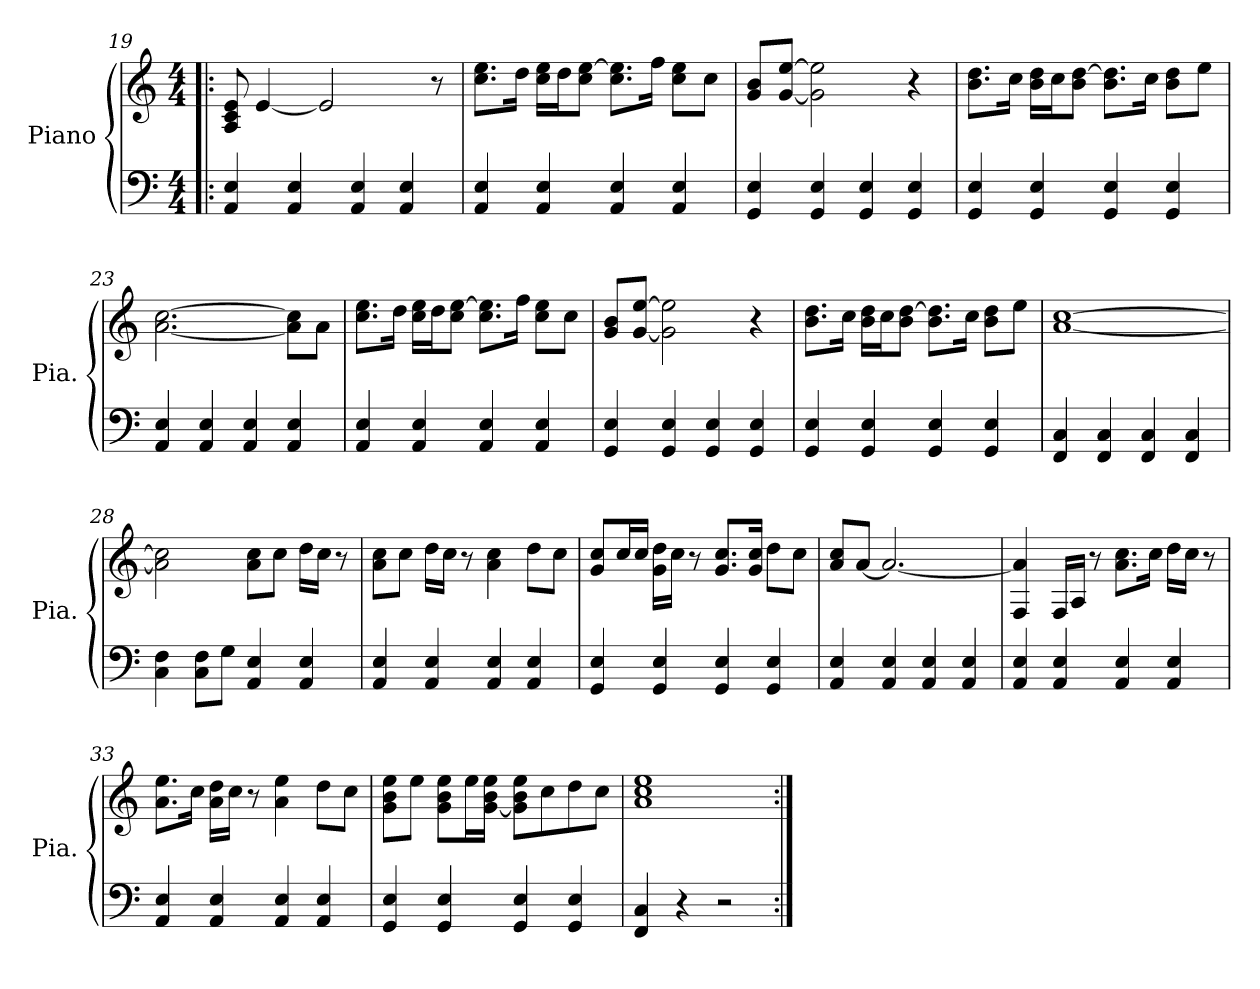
**kern	**kern
*part1	*part1
*staff2	*staff1
*I"Piano	*
*I'Pia.	*
*clefF4	*clefG2
*k[]	*k[]
*M4/4	*M4/4
=19!|:	=19!|:
4AA/ 4E/	8A/ 8c/ 8e/
.	[4e/
4AA/ 4E/	.
.	2e/]
4AA/ 4E/	.
4AA/ 4E/	.
.	8r
!!LO:LB:g=z
=20	=20
4AA/ 4E/	8.cc\ 8.ee\L
.	16dd\Jk
4AA/ 4E/	16cc\ 16ee\LL
.	16dd\J
.	8cc\ [8ee\J
4AA/ 4E/	8.cc\ 8.ee\]L
.	16ff\Jk
4AA/ 4E/	8cc\ 8ee\L
.	8cc\J
=21	=21
4GG/ 4E/	8g/ 8b/L
.	[8g/ [8ee/J
4GG/ 4E/	2g\] 2ee\]
4GG/ 4E/	.
4GG/ 4E/	4r
=22	=22
4GG/ 4E/	8.b\ 8.dd\L
.	16cc\Jk
4GG/ 4E/	16b\ 16dd\LL
.	16cc\J
.	8b\ [8dd\J
4GG/ 4E/	8.b\ 8.dd\]L
.	16cc\Jk
4GG/ 4E/	8b\ 8dd\L
.	8ee\J
=23	=23
4AA/ 4E/	[2.a\ [2.cc\
4AA/ 4E/	.
4AA/ 4E/	.
4AA/ 4E/	8a\] 8cc\]L
.	8a\J
=24	=24
4AA/ 4E/	8.cc\ 8.ee\L
.	16dd\Jk
4AA/ 4E/	16cc\ 16ee\LL
.	16dd\J
.	8cc\ [8ee\J
4AA/ 4E/	8.cc\ 8.ee\]L
.	16ff\Jk
4AA/ 4E/	8cc\ 8ee\L
.	8cc\J
!!LO:PB:g=z
=25	=25
4GG/ 4E/	8g/ 8b/L
.	[8g/ [8ee/J
4GG/ 4E/	2g\] 2ee\]
4GG/ 4E/	.
4GG/ 4E/	4r
=26	=26
4GG/ 4E/	8.b\ 8.dd\L
.	16cc\Jk
4GG/ 4E/	16b\ 16dd\LL
.	16cc\J
.	8b\ [8dd\J
4GG/ 4E/	8.b\ 8.dd\]L
.	16cc\Jk
4GG/ 4E/	8b\ 8dd\L
.	8ee\J
=27	=27
4FF/ 4C/	[1a [1cc
4FF/ 4C/	.
4FF/ 4C/	.
4FF/ 4C/	.
=28	=28
4C\ 4F\	2a\] 2cc\]
8C\ 8F\L	.
8G\J	.
4AA/ 4E/	8a\ 8cc\L
.	8cc\J
4AA/ 4E/	16dd\LL
.	16cc\JJ
.	8r
=29	=29
4AA/ 4E/	8a\ 8cc\L
.	8cc\J
4AA/ 4E/	16dd\LL
.	16cc\JJ
.	8r
4AA/ 4E/	4a\ 4cc\
4AA/ 4E/	8dd\L
.	8cc\J
!!LO:LB:g=z
=30	=30
4GG/ 4E/	8g/ 8cc/L
.	16cc/L
.	16cc/JJ
4GG/ 4E/	16g\ 16dd\LL
.	16cc\JJ
.	8r
4GG/ 4E/	8.g/ 8.cc/L
.	16g/ 16cc/Jk
4GG/ 4E/	8dd\L
.	8cc\J
=31	=31
4AA/ 4E/	8a/ 8cc/L
.	[8a/J
4AA/ 4E/	2.a/_
4AA/ 4E/	.
4AA/ 4E/	.
=32	=32
4AA/ 4E/	4F/ 4a/]
4AA/ 4E/	16F/LL
.	16A/JJ
.	8r
4AA/ 4E/	8.a\ 8.cc\L
.	16cc\Jk
4AA/ 4E/	16dd\LL
.	16cc\JJ
.	8r
=33	=33
4AA/ 4E/	8.a\ 8.ee\L
.	16cc\Jk
4AA/ 4E/	16a\ 16dd\LL
.	16cc\JJ
.	8r
4AA/ 4E/	4a\ 4ee\
4AA/ 4E/	8dd\L
.	8cc\J
=34	=34
4GG/ 4E/	8g\ 8b\ 8ee\L
.	8ee\J
4GG/ 4E/	8g\ 8b\ 8ee\L
.	16ee\L
.	[16g\ 16b\ 16ee\JJ
4GG/ 4E/	8g\] 8b\ 8ee\L
.	8cc\
4GG/ 4E/	8dd\
.	8cc\J
!!LO:LB:g=z
=35	=35
4FF/ 4C/	1a 1cc 1ee
4r	.
2r	.
=:|!	=:|!
*-	*-
